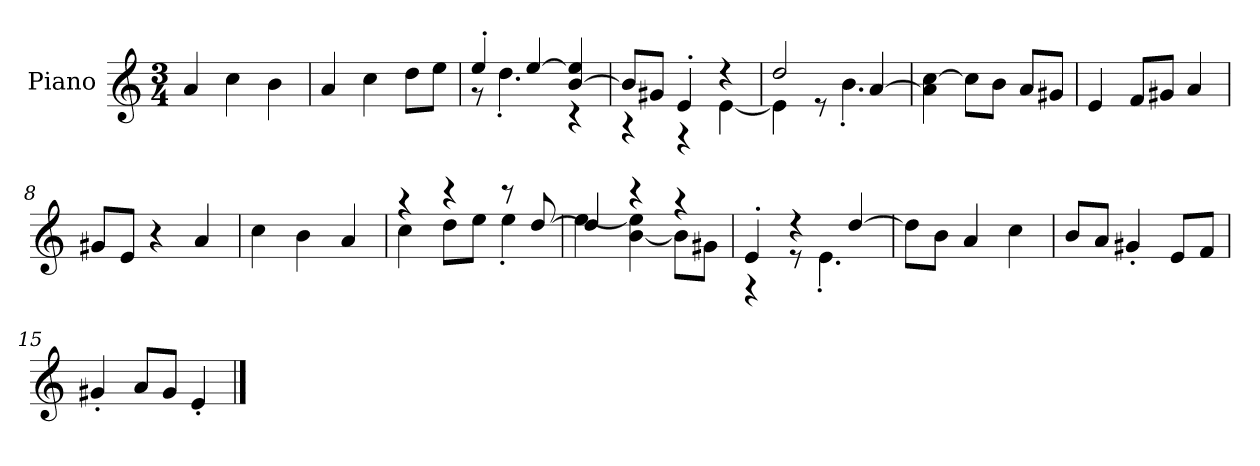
**kern
*part1
*staff1
*I"Piano
*I'P-no
*clefG2
*k[]
*M3/4
*MM177
=1
4a/
4cc\
4b\
=2
4a/
4cc\
8dd\L
8ee\J
=3
*^
4ee'/	8r
.	4.dd'\
[4ee/	.
[4b/ 4ee/]	4r
=4	=4
8b/L]	4r
8g#X/J	.
4e'/	4r
4r	[4e\
=5	=5
2dd/	4e\]
.	8r
.	4.b'\
[4a/	.
*v	*v
=6
4a\] [4cc\
8cc\L]
8b\J
8a/L
8g#X/J
=7
4e/
8f/L
8g#X/J
4a/
=8
8g#X/L
8e/J
4r
4a/
!!LO:LB:g=z
=9
4cc\
4b\
4a/
=10
*^
4r	4cc\
4r	8dd\L
.	8ee\J
8r	4ee'\
[8dd/	.
=11	=11
4dd/]	[4ee\
4r	[4b\ 4ee\]
4r	8b\L]
.	8g#X\J
=12	=12
4e'/	4r
4r	8r
.	4.e'\
[4dd/	.
*v	*v
=13
8dd\L]
8b\J
4a/
4cc\
=14
8b/L
8a/J
4g#X'/
8e/L
8f/J
=15
4g#X'/
8a/L
8g#/J
4e'/
==
*-
